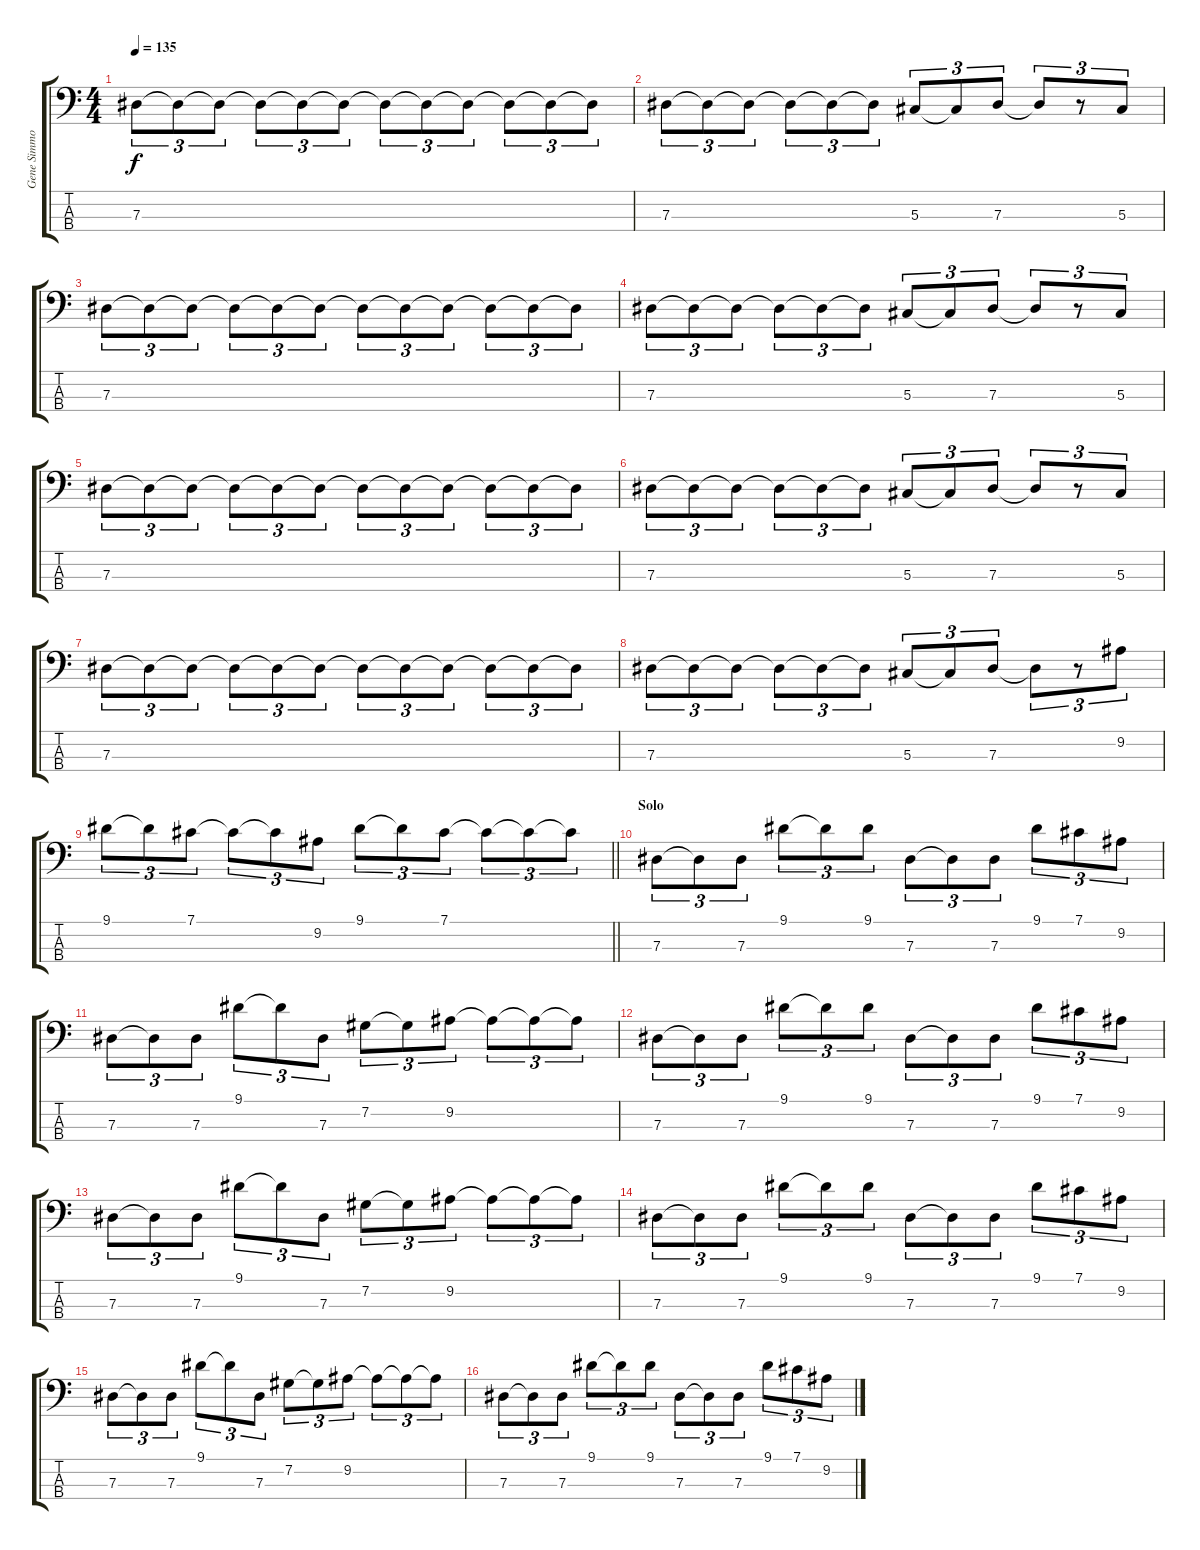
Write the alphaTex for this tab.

\track ("Gene Simmons" "Gene Simmo") {instrument electricbasspick}
\staff {score tabs}
\tuning (Gb2 Db2 Ab1 Eb1) {hide}
\ts (4 4)
\tempo 135
\clef f4
\ks c
7.3{t}.8{tu (3 2) dy f} 7.3{t}.8{tu (3 2)} 7.3{t}.8{tu (3 2)} 7.3{t}.8{tu (3 2)} 7.3{t}.8{tu (3 2)} 7.3{t}.8{tu (3 2)} 7.3{t}.8{tu (3 2)} 7.3{t}.8{tu (3 2)} 7.3{t}.8{tu (3 2)} 7.3{t}.8{tu (3 2)} 7.3{t}.8{tu (3 2)} 7.3{t}.8{tu (3 2)} |
7.3.8{tu (3 2)} 7.3{t}.8{tu (3 2)} 7.3{t}.8{tu (3 2)} 7.3{t}.8{tu (3 2)} 7.3{t}.8{tu (3 2)} 7.3{t}.8{tu (3 2)} 5.3.8{tu (3 2)} 5.3{t}.8{tu (3 2)} 7.3.8{tu (3 2)} 7.3{t}.8{tu (3 2)} r.8{tu (3 2)} 5.3.8{tu (3 2)} |
7.3.8{tu (3 2)} 7.3{t}.8{tu (3 2)} 7.3{t}.8{tu (3 2)} 7.3{t}.8{tu (3 2)} 7.3{t}.8{tu (3 2)} 7.3{t}.8{tu (3 2)} 7.3{t}.8{tu (3 2)} 7.3{t}.8{tu (3 2)} 7.3{t}.8{tu (3 2)} 7.3{t}.8{tu (3 2)} 7.3{t}.8{tu (3 2)} 7.3{t}.8{tu (3 2)} |
7.3.8{tu (3 2)} 7.3{t}.8{tu (3 2)} 7.3{t}.8{tu (3 2)} 7.3{t}.8{tu (3 2)} 7.3{t}.8{tu (3 2)} 7.3{t}.8{tu (3 2)} 5.3.8{tu (3 2)} 5.3{t}.8{tu (3 2)} 7.3.8{tu (3 2)} 7.3{t}.8{tu (3 2)} r.8{tu (3 2)} 5.3.8{tu (3 2)} |
7.3.8{tu (3 2)} 7.3{t}.8{tu (3 2)} 7.3{t}.8{tu (3 2)} 7.3{t}.8{tu (3 2)} 7.3{t}.8{tu (3 2)} 7.3{t}.8{tu (3 2)} 7.3{t}.8{tu (3 2)} 7.3{t}.8{tu (3 2)} 7.3{t}.8{tu (3 2)} 7.3{t}.8{tu (3 2)} 7.3{t}.8{tu (3 2)} 7.3{t}.8{tu (3 2)} |
7.3.8{tu (3 2)} 7.3{t}.8{tu (3 2)} 7.3{t}.8{tu (3 2)} 7.3{t}.8{tu (3 2)} 7.3{t}.8{tu (3 2)} 7.3{t}.8{tu (3 2)} 5.3.8{tu (3 2)} 5.3{t}.8{tu (3 2)} 7.3.8{tu (3 2)} 7.3{t}.8{tu (3 2)} r.8{tu (3 2)} 5.3.8{tu (3 2)} |
7.3.8{tu (3 2)} 7.3{t}.8{tu (3 2)} 7.3{t}.8{tu (3 2)} 7.3{t}.8{tu (3 2)} 7.3{t}.8{tu (3 2)} 7.3{t}.8{tu (3 2)} 7.3{t}.8{tu (3 2)} 7.3{t}.8{tu (3 2)} 7.3{t}.8{tu (3 2)} 7.3{t}.8{tu (3 2)} 7.3{t}.8{tu (3 2)} 7.3{t}.8{tu (3 2)} |
7.3.8{tu (3 2)} 7.3{t}.8{tu (3 2)} 7.3{t}.8{tu (3 2)} 7.3{t}.8{tu (3 2)} 7.3{t}.8{tu (3 2)} 7.3{t}.8{tu (3 2)} 5.3.8{tu (3 2)} 5.3{t}.8{tu (3 2)} 7.3.8{tu (3 2)} 7.3{t}.8{tu (3 2)} r.8{tu (3 2)} 9.2.8{tu (3 2)} |
\barLineRight lightlight
9.1.8{tu (3 2)} 9.1{t}.8{tu (3 2)} 7.1.8{tu (3 2)} 7.1{t}.8{tu (3 2)} 7.1{t}.8{tu (3 2)} 9.2.8{tu (3 2)} 9.1.8{tu (3 2)} 9.1{t}.8{tu (3 2)} 7.1.8{tu (3 2)} 7.1{t}.8{tu (3 2)} 7.1{t}.8{tu (3 2)} 7.1{t}.8{tu (3 2)} |
\section ("" "Solo")
7.3.8{tu (3 2)} 7.3{t}.8{tu (3 2)} 7.3.8{tu (3 2)} 9.1.8{tu (3 2)} 9.1{t}.8{tu (3 2)} 9.1.8{tu (3 2)} 7.3.8{tu (3 2)} 7.3{t}.8{tu (3 2)} 7.3.8{tu (3 2)} 9.1.8{tu (3 2)} 7.1.8{tu (3 2)} 9.2.8{tu (3 2)} |
7.3.8{tu (3 2)} 7.3{t}.8{tu (3 2)} 7.3.8{tu (3 2)} 9.1.8{tu (3 2)} 9.1{t}.8{tu (3 2)} 7.3.8{tu (3 2)} 7.2.8{tu (3 2)} 7.2{t}.8{tu (3 2)} 9.2.8{tu (3 2)} 9.2{t}.8{tu (3 2)} 9.2{t}.8{tu (3 2)} 9.2{t}.8{tu (3 2)} |
7.3.8{tu (3 2)} 7.3{t}.8{tu (3 2)} 7.3.8{tu (3 2)} 9.1.8{tu (3 2)} 9.1{t}.8{tu (3 2)} 9.1.8{tu (3 2)} 7.3.8{tu (3 2)} 7.3{t}.8{tu (3 2)} 7.3.8{tu (3 2)} 9.1.8{tu (3 2)} 7.1.8{tu (3 2)} 9.2.8{tu (3 2)} |
7.3.8{tu (3 2)} 7.3{t}.8{tu (3 2)} 7.3.8{tu (3 2)} 9.1.8{tu (3 2)} 9.1{t}.8{tu (3 2)} 7.3.8{tu (3 2)} 7.2.8{tu (3 2)} 7.2{t}.8{tu (3 2)} 9.2.8{tu (3 2)} 9.2{t}.8{tu (3 2)} 9.2{t}.8{tu (3 2)} 9.2{t}.8{tu (3 2)} |
7.3.8{tu (3 2)} 7.3{t}.8{tu (3 2)} 7.3.8{tu (3 2)} 9.1.8{tu (3 2)} 9.1{t}.8{tu (3 2)} 9.1.8{tu (3 2)} 7.3.8{tu (3 2)} 7.3{t}.8{tu (3 2)} 7.3.8{tu (3 2)} 9.1.8{tu (3 2)} 7.1.8{tu (3 2)} 9.2.8{tu (3 2)} |
7.3.8{tu (3 2)} 7.3{t}.8{tu (3 2)} 7.3.8{tu (3 2)} 9.1.8{tu (3 2)} 9.1{t}.8{tu (3 2)} 7.3.8{tu (3 2)} 7.2.8{tu (3 2)} 7.2{t}.8{tu (3 2)} 9.2.8{tu (3 2)} 9.2{t}.8{tu (3 2)} 9.2{t}.8{tu (3 2)} 9.2{t}.8{tu (3 2)} |
7.3.8{tu (3 2)} 7.3{t}.8{tu (3 2)} 7.3.8{tu (3 2)} 9.1.8{tu (3 2)} 9.1{t}.8{tu (3 2)} 9.1.8{tu (3 2)} 7.3.8{tu (3 2)} 7.3{t}.8{tu (3 2)} 7.3.8{tu (3 2)} 9.1.8{tu (3 2)} 7.1.8{tu (3 2)} 9.2.8{tu (3 2)}
